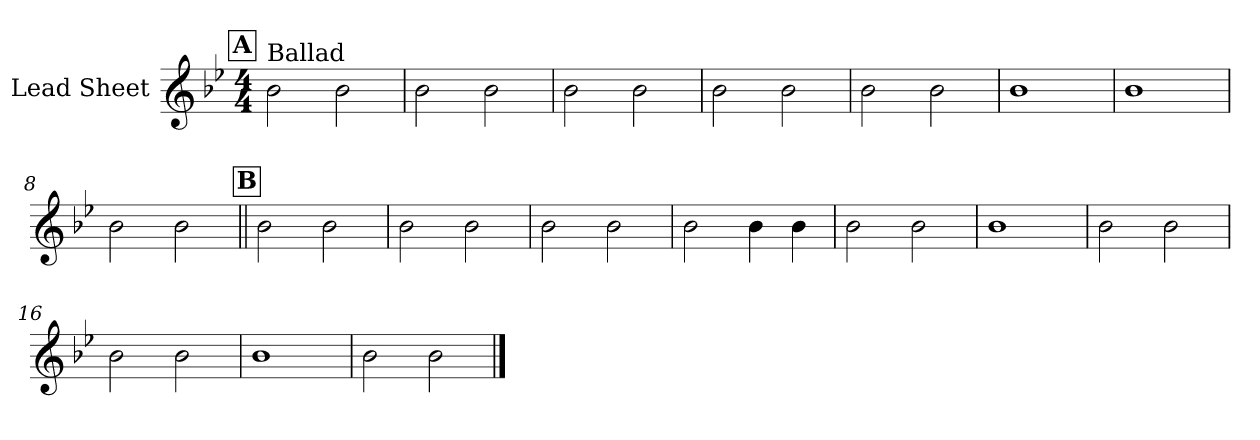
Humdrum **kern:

**kern
*part1
*staff1
*I"Lead Sheet
*clefG2
*k[b-e-]
*B-:
*M4/4
!!LO:REH:place=s1:a:fs=14:t=A
=1
!LO:TX:a:t=Ballad
2b-\
2b-\
=2
2b-\
2b-\
=3
2b-\
2b-\
=4
2b-\
2b-\
!!LO:LB:g=z
=5
2b-\
2b-\
=6
1b-
=7
1b-
=8
2b-\
2b-\
!!LO:LB:g=z
!!LO:REH:place=s1:a:fs=14:t=B
=9||
2b-\
2b-\
=10
2b-\
2b-\
=11
2b-\
2b-\
=12
2b-\
4b-\
4b-\
!!LO:LB:g=z
=13
2b-\
2b-\
=14
1b-
=15
2b-\
2b-\
=16
2b-\
2b-\
!!LO:LB:g=z
=17
1b-
=18
2b-\
2b-\
==
*-
